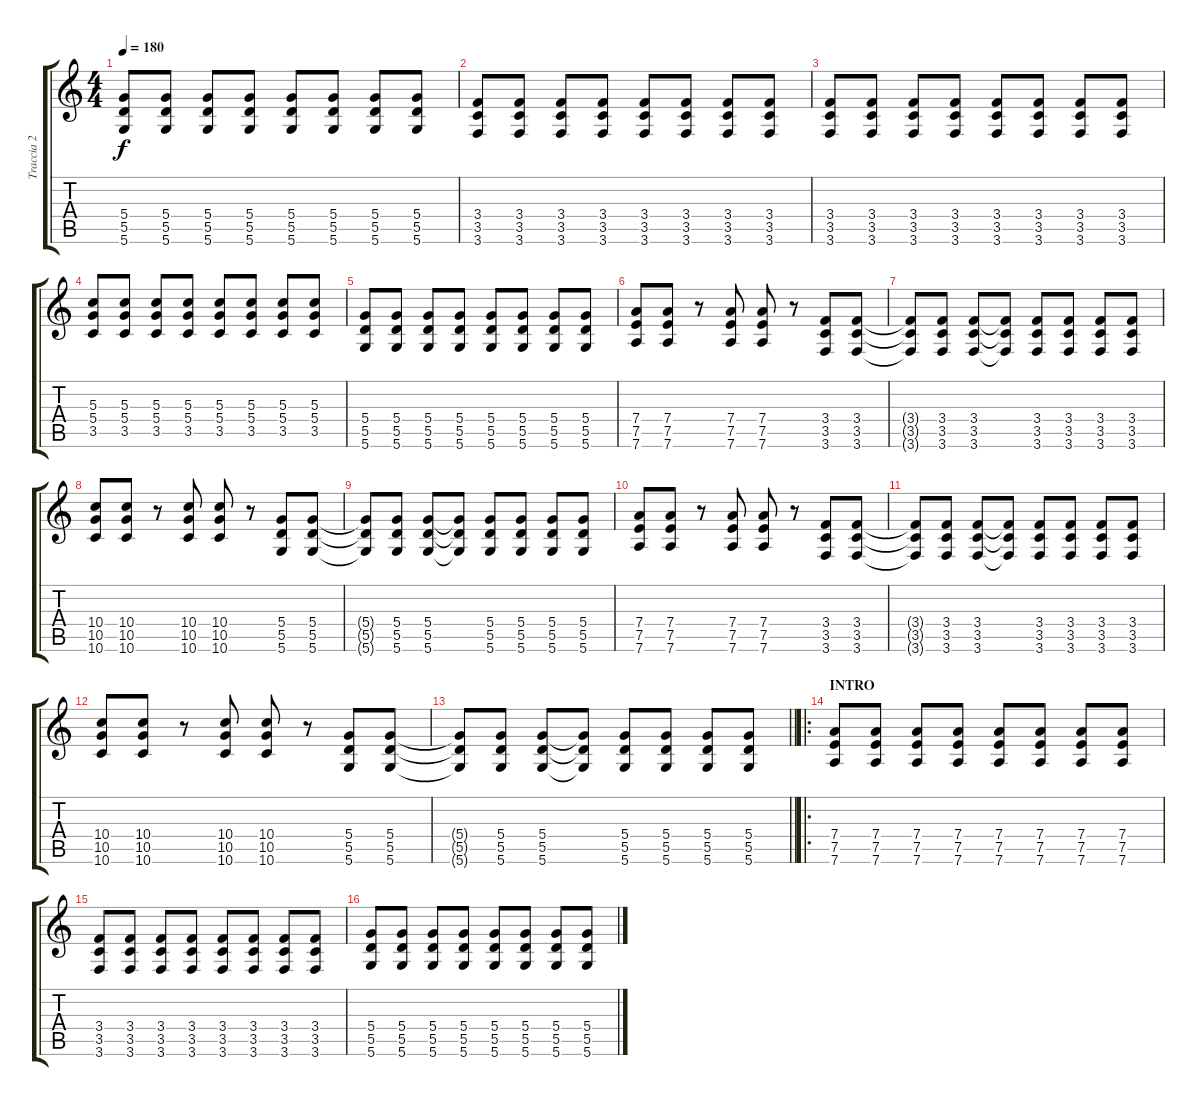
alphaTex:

\track ("Traccia 2" "Traccia 2") {instrument distortionguitar}
\staff {score tabs}
\tuning (E4 B3 G3 D3 A2 D2) {hide}
\ts (4 4)
\tempo 180
\clef g2
\ks c
(5.4 5.5 5.6).8{dy f} (5.4 5.5 5.6).8 (5.4 5.5 5.6).8 (5.4 5.5 5.6).8 (5.4 5.5 5.6).8 (5.4 5.5 5.6).8 (5.4 5.5 5.6).8 (5.4 5.5 5.6).8 |
(3.4 3.5 3.6).8 (3.4 3.5 3.6).8 (3.4 3.5 3.6).8 (3.4 3.5 3.6).8 (3.4 3.5 3.6).8 (3.4 3.5 3.6).8 (3.4 3.5 3.6).8 (3.4 3.5 3.6).8 |
(3.4 3.5 3.6).8 (3.4 3.5 3.6).8 (3.4 3.5 3.6).8 (3.4 3.5 3.6).8 (3.4 3.5 3.6).8 (3.4 3.5 3.6).8 (3.4 3.5 3.6).8 (3.4 3.5 3.6).8 |
(5.3 5.4 3.5).8 (5.3 5.4 3.5).8 (5.3 5.4 3.5).8 (5.3 5.4 3.5).8 (5.3 5.4 3.5).8 (5.3 5.4 3.5).8 (5.3 5.4 3.5).8 (5.3 5.4 3.5).8 |
(5.4 5.5 5.6).8 (5.4 5.5 5.6).8 (5.4 5.5 5.6).8 (5.4 5.5 5.6).8 (5.4 5.5 5.6).8 (5.4 5.5 5.6).8 (5.4 5.5 5.6).8 (5.4 5.5 5.6).8 |
(7.4 7.5 7.6).8 (7.4 7.5 7.6).8 r.8 (7.4 7.5 7.6).8 (7.4 7.5 7.6).8 r.8 (3.4 3.5 3.6).8 (3.4 3.5 3.6).8 |
(3.4{t} 3.5{t} 3.6{t}).8 (3.4 3.5 3.6).8 (3.4 3.5 3.6).8 (3.4{t} 3.5{t} 3.6{t}).8 (3.4 3.5 3.6).8 (3.4 3.5 3.6).8 (3.4 3.5 3.6).8 (3.4 3.5 3.6).8 |
(10.4 10.5 10.6).8 (10.4 10.5 10.6).8 r.8 (10.4 10.5 10.6).8 (10.4 10.5 10.6).8 r.8 (5.4 5.5 5.6).8 (5.4 5.5 5.6).8 |
(5.4{t} 5.5{t} 5.6{t}).8 (5.4 5.5 5.6).8 (5.4 5.5 5.6).8 (5.4{t} 5.5{t} 5.6{t}).8 (5.4 5.5 5.6).8 (5.4 5.5 5.6).8 (5.4 5.5 5.6).8 (5.4 5.5 5.6).8 |
(7.4 7.5 7.6).8 (7.4 7.5 7.6).8 r.8 (7.4 7.5 7.6).8 (7.4 7.5 7.6).8 r.8 (3.4 3.5 3.6).8 (3.4 3.5 3.6).8 |
(3.4{t} 3.5{t} 3.6{t}).8 (3.4 3.5 3.6).8 (3.4 3.5 3.6).8 (3.4{t} 3.5{t} 3.6{t}).8 (3.4 3.5 3.6).8 (3.4 3.5 3.6).8 (3.4 3.5 3.6).8 (3.4 3.5 3.6).8 |
(10.4 10.5 10.6).8 (10.4 10.5 10.6).8 r.8 (10.4 10.5 10.6).8 (10.4 10.5 10.6).8 r.8 (5.4 5.5 5.6).8 (5.4 5.5 5.6).8 |
\barLineRight lightlight
(5.4{t} 5.5{t} 5.6{t}).8 (5.4 5.5 5.6).8 (5.4 5.5 5.6).8 (5.4{t} 5.5{t} 5.6{t}).8 (5.4 5.5 5.6).8 (5.4 5.5 5.6).8 (5.4 5.5 5.6).8 (5.4 5.5 5.6).8 |
\ro
\section ("" "INTRO")
(7.4 7.5 7.6).8 (7.4 7.5 7.6).8 (7.4 7.5 7.6).8 (7.4 7.5 7.6).8 (7.4 7.5 7.6).8 (7.4 7.5 7.6).8 (7.4 7.5 7.6).8 (7.4 7.5 7.6).8 |
(3.4 3.5 3.6).8 (3.4 3.5 3.6).8 (3.4 3.5 3.6).8 (3.4 3.5 3.6).8 (3.4 3.5 3.6).8 (3.4 3.5 3.6).8 (3.4 3.5 3.6).8 (3.4 3.5 3.6).8 |
(5.4 5.5 5.6).8 (5.4 5.5 5.6).8 (5.4 5.5 5.6).8 (5.4 5.5 5.6).8 (5.4 5.5 5.6).8 (5.4 5.5 5.6).8 (5.4 5.5 5.6).8 (5.4 5.5 5.6).8
